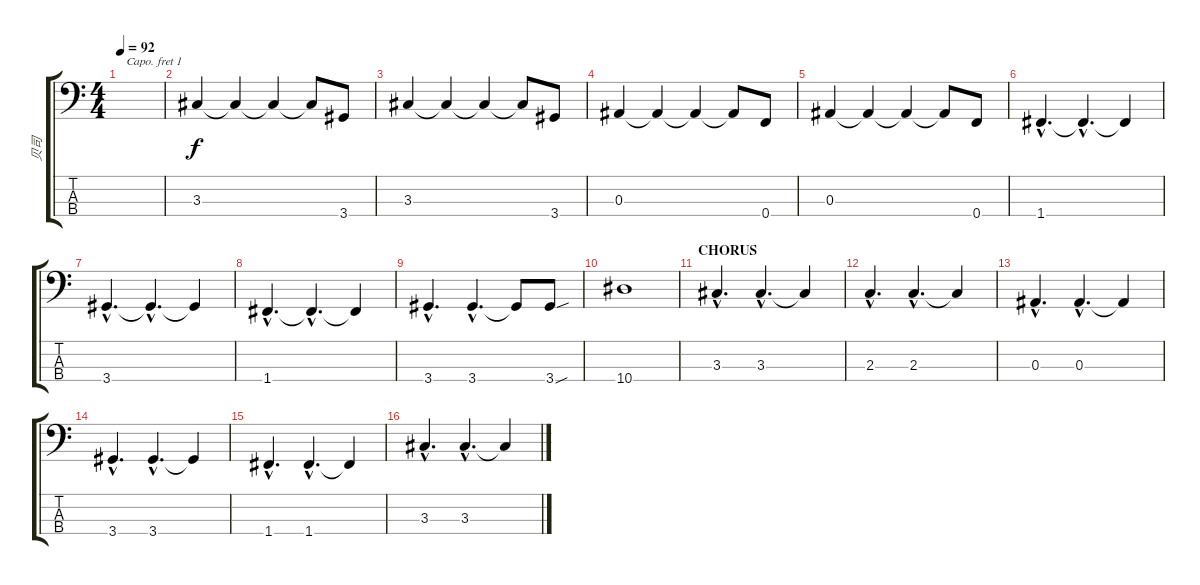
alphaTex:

\track ("贝司" "贝司") {instrument electricbassfinger}
\staff {score tabs}
\capo 1
\tuning (G2 D2 A1 E1) {hide}
\ts (4 4)
\tempo 92
\clef f4
\ks c
|
3.3.4 3.3{t}.4 3.3{t}.4 3.3{t}.8 3.4.8 |
3.3.4 3.3{t}.4 3.3{t}.4 3.3{t}.8 3.4.8 |
0.3.4 0.3{t}.4 0.3{t}.4 0.3{t}.8 0.4.8 |
0.3.4 0.3{t}.4 0.3{t}.4 0.3{t}.8 0.4.8 |
1.4{hac}.4{d} 1.4{hac t}.4{d} 1.4{t}.4 |
3.4{hac}.4{d} 3.4{hac t}.4{d} 3.4{t}.4 |
1.4{hac}.4{d} 1.4{hac t}.4{d} 1.4{t}.4 |
3.4{hac}.4{d} 3.4{hac}.4{d} 3.4{t}.8 3.4{sou}.8 |
10.4.1 |
\section ("" "CHORUS")
3.3{hac}.4{d} 3.3{hac}.4{d} 3.3{t}.4 |
2.3{hac}.4{d} 2.3{hac}.4{d} 2.3{t}.4 |
0.3{hac}.4{d} 0.3{hac}.4{d} 0.3{t}.4 |
3.4{hac}.4{d} 3.4{hac}.4{d} 3.4{t}.4 |
1.4{hac}.4{d} 1.4{hac}.4{d} 1.4{t}.4 |
3.3{hac}.4{d} 3.3{hac}.4{d} 3.3{t}.4
